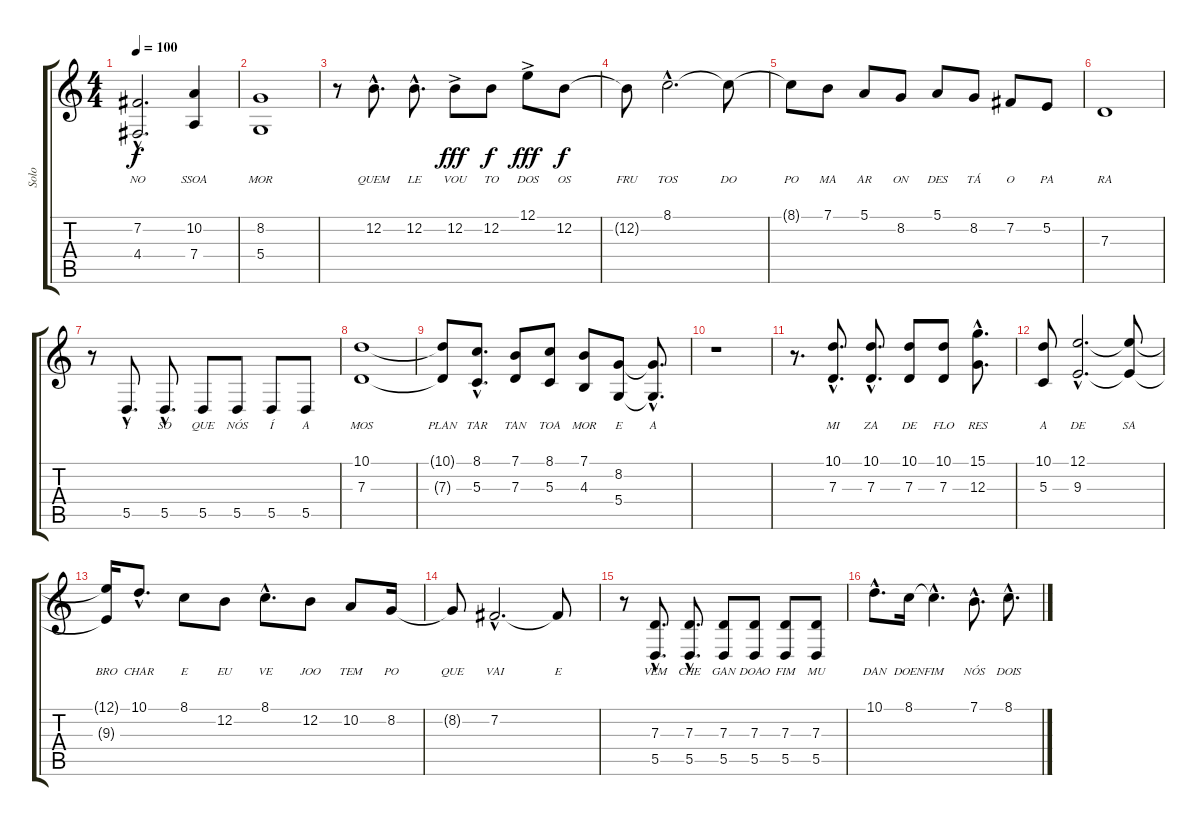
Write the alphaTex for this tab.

\track ("Solo" "Solo") {instrument stringensemble2}
\staff {score tabs}
\tuning (E4 B3 G3 D3 A2 E2) {hide}
\ts (4 4)
\tempo 100
\clef g2
\ks c
(7.2{hac} 4.4{hac}).2{d lyrics (0 "") lyrics (1 "NO") lyrics (2 "") lyrics (3 "") lyrics (4 "") dy f} (10.2 7.4).4{lyrics (0 "") lyrics (1 "SSOA") lyrics (2 "") lyrics (3 "") lyrics (4 "")} |
(8.2 5.4).1{lyrics (0 "") lyrics (1 "MOR") lyrics (2 "") lyrics (3 "") lyrics (4 "")} |
r.8 12.2{hac}.8{d lyrics (0 "") lyrics (1 "QUEM") lyrics (2 "") lyrics (3 "") lyrics (4 "")} 12.2{hac}.8{d lyrics (0 "") lyrics (1 "LE") lyrics (2 "") lyrics (3 "") lyrics (4 "")} 12.2{ac}.8{lyrics (0 "") lyrics (1 "VOU") lyrics (2 "") lyrics (3 "") lyrics (4 "") dy fff} 12.2.8{lyrics (0 "") lyrics (1 "TO") lyrics (2 "") lyrics (3 "") lyrics (4 "") dy f} 12.1{ac}.8{lyrics (0 "") lyrics (1 "DOS") lyrics (2 "") lyrics (3 "") lyrics (4 "") dy fff} 12.2.8{lyrics (0 "") lyrics (1 "OS") lyrics (2 "") lyrics (3 "") lyrics (4 "") dy f} |
\ks aminor
12.2{t}.8{lyrics (0 "") lyrics (1 "FRU") lyrics (2 "") lyrics (3 "") lyrics (4 "")} 8.1{hac}.2{d lyrics (0 "") lyrics (1 "TOS") lyrics (2 "") lyrics (3 "") lyrics (4 "")} 8.1{t}.8{lyrics (0 "") lyrics (1 "DO") lyrics (2 "") lyrics (3 "") lyrics (4 "")} |
\ks c
8.1{t}.8{lyrics (0 "") lyrics (1 "PO") lyrics (2 "") lyrics (3 "") lyrics (4 "")} 7.1.8{lyrics (0 "") lyrics (1 "MA") lyrics (2 "") lyrics (3 "") lyrics (4 "")} 5.1.8{lyrics (0 "") lyrics (1 "AR") lyrics (2 "") lyrics (3 "") lyrics (4 "")} 8.2.8{lyrics (0 "") lyrics (1 "ON") lyrics (2 "") lyrics (3 "") lyrics (4 "")} 5.1.8{lyrics (0 "") lyrics (1 "DES") lyrics (2 "") lyrics (3 "") lyrics (4 "")} 8.2.8{lyrics (0 "") lyrics (1 "TÁ") lyrics (2 "") lyrics (3 "") lyrics (4 "")} 7.2.8{lyrics (0 "") lyrics (1 "O") lyrics (2 "") lyrics (3 "") lyrics (4 "")} 5.2.8{lyrics (0 "") lyrics (1 "PA") lyrics (2 "") lyrics (3 "") lyrics (4 "")} |
7.3.1{lyrics (0 "") lyrics (1 "RA") lyrics (2 "") lyrics (3 "") lyrics (4 "")} |
r.8 5.5{hac}.8{d lyrics (0 "") lyrics (1 "Í") lyrics (2 "") lyrics (3 "") lyrics (4 "")} 5.5{hac}.8{d lyrics (0 "") lyrics (1 "SO") lyrics (2 "") lyrics (3 "") lyrics (4 "")} 5.5.8{lyrics (0 "") lyrics (1 "QUE") lyrics (2 "") lyrics (3 "") lyrics (4 "")} 5.5.8{lyrics (0 "") lyrics (1 "NÓS") lyrics (2 "") lyrics (3 "") lyrics (4 "")} 5.5.8{lyrics (0 "") lyrics (1 "Í") lyrics (2 "") lyrics (3 "") lyrics (4 "")} 5.5.8{lyrics (0 "") lyrics (1 "A") lyrics (2 "") lyrics (3 "") lyrics (4 "")} |
(10.1 7.3).1{lyrics (0 "") lyrics (1 "MOS") lyrics (2 "") lyrics (3 "") lyrics (4 "")} |
(10.1{t} 7.3{t}).8{lyrics (0 "") lyrics (1 "PLAN") lyrics (2 "") lyrics (3 "") lyrics (4 "")} (8.1{hac} 5.3{hac}).8{d lyrics (0 "") lyrics (1 "TAR") lyrics (2 "") lyrics (3 "") lyrics (4 "")} (7.1 7.3).8{lyrics (0 "") lyrics (1 "TAN") lyrics (2 "") lyrics (3 "") lyrics (4 "")} (8.1 5.3).8{lyrics (0 "") lyrics (1 "TOA") lyrics (2 "") lyrics (3 "") lyrics (4 "")} (7.1 4.3).8{lyrics (0 "") lyrics (1 "MOR") lyrics (2 "") lyrics (3 "") lyrics (4 "")} (8.2 5.4).8{lyrics (0 "") lyrics (1 "E") lyrics (2 "") lyrics (3 "") lyrics (4 "")} (8.2{hac t} 5.4{hac t}).8{d lyrics (0 "") lyrics (1 "A") lyrics (2 "") lyrics (3 "") lyrics (4 "")} |
r.1 |
r.8{d} (10.1{hac} 7.3{hac}).8{d lyrics (0 "") lyrics (1 "MI") lyrics (2 "") lyrics (3 "") lyrics (4 "")} (10.1{hac} 7.3{hac}).8{d lyrics (0 "") lyrics (1 "ZA") lyrics (2 "") lyrics (3 "") lyrics (4 "")} (10.1 7.3).8{lyrics (0 "") lyrics (1 "DE") lyrics (2 "") lyrics (3 "") lyrics (4 "")} (10.1 7.3).8{lyrics (0 "") lyrics (1 "FLO") lyrics (2 "") lyrics (3 "") lyrics (4 "")} (15.1{hac} 12.3{hac}).8{d lyrics (0 "") lyrics (1 "RES") lyrics (2 "") lyrics (3 "") lyrics (4 "")} |
\ks aminor
(10.1 5.3).8{lyrics (0 "") lyrics (1 "A") lyrics (2 "") lyrics (3 "") lyrics (4 "")} (12.1{hac} 9.3{hac}).2{d lyrics (0 "") lyrics (1 "DE") lyrics (2 "") lyrics (3 "") lyrics (4 "")} (12.1{t} 9.3{t}).8{lyrics (0 "") lyrics (1 "SA") lyrics (2 "") lyrics (3 "") lyrics (4 "")} |
\ks c
(12.1{t} 9.3{t}).16{lyrics (0 "") lyrics (1 "BRO") lyrics (2 "") lyrics (3 "") lyrics (4 "")} 10.1{hac}.8{d lyrics (0 "") lyrics (1 "CHAR") lyrics (2 "") lyrics (3 "") lyrics (4 "")} 8.1.8{lyrics (0 "") lyrics (1 "E") lyrics (2 "") lyrics (3 "") lyrics (4 "")} 12.2.8{lyrics (0 "") lyrics (1 "EU") lyrics (2 "") lyrics (3 "") lyrics (4 "")} 8.1{hac}.8{d lyrics (0 "") lyrics (1 "VE") lyrics (2 "") lyrics (3 "") lyrics (4 "")} 12.2.8{lyrics (0 "") lyrics (1 "JOO") lyrics (2 "") lyrics (3 "") lyrics (4 "")} 10.2.8{lyrics (0 "") lyrics (1 "TEM") lyrics (2 "") lyrics (3 "") lyrics (4 "")} 8.2.16{lyrics (0 "") lyrics (1 "PO") lyrics (2 "") lyrics (3 "") lyrics (4 "")} |
8.2{t}.8{lyrics (0 "") lyrics (1 "QUE") lyrics (2 "") lyrics (3 "") lyrics (4 "")} 7.2{hac}.2{d lyrics (0 "") lyrics (1 "VAI") lyrics (2 "") lyrics (3 "") lyrics (4 "")} 7.2{t}.8{lyrics (0 "") lyrics (1 "E") lyrics (2 "") lyrics (3 "") lyrics (4 "")} |
r.8 (7.3{hac} 5.5{hac}).8{d lyrics (0 "") lyrics (1 "VEM") lyrics (2 "") lyrics (3 "") lyrics (4 "")} (7.3{hac} 5.5{hac}).8{d lyrics (0 "") lyrics (1 "CHE") lyrics (2 "") lyrics (3 "") lyrics (4 "")} (7.3 5.5).8{lyrics (0 "") lyrics (1 "GAN") lyrics (2 "") lyrics (3 "") lyrics (4 "")} (7.3 5.5).8{lyrics (0 "") lyrics (1 "DOAO") lyrics (2 "") lyrics (3 "") lyrics (4 "")} (7.3 5.5).8{lyrics (0 "") lyrics (1 "FIM") lyrics (2 "") lyrics (3 "") lyrics (4 "")} (7.3 5.5).8{lyrics (0 "") lyrics (1 "MU") lyrics (2 "") lyrics (3 "") lyrics (4 "")} |
10.1{hac}.8{d lyrics (0 "") lyrics (1 "DAN") lyrics (2 "") lyrics (3 "") lyrics (4 "")} 8.1.16{lyrics (0 "") lyrics (1 "DOEN") lyrics (2 "") lyrics (3 "") lyrics (4 "")} 8.1{hac t}.4{d lyrics (0 "") lyrics (1 "FIM") lyrics (2 "") lyrics (3 "") lyrics (4 "")} 7.1{hac}.8{d lyrics (0 "") lyrics (1 "NÓS") lyrics (2 "") lyrics (3 "") lyrics (4 "")} 8.1{hac}.8{d lyrics (0 "") lyrics (1 "DOIS") lyrics (2 "") lyrics (3 "") lyrics (4 "")}
